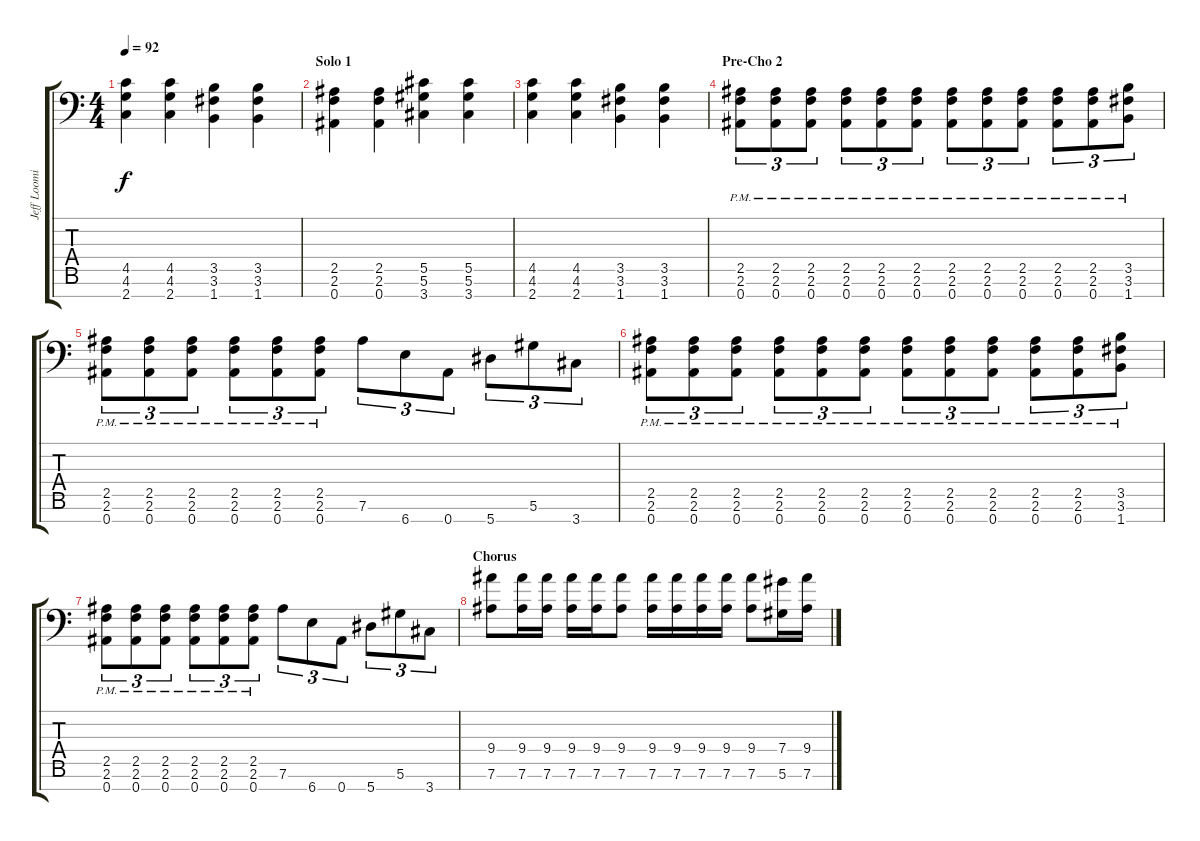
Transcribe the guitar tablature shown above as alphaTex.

\track ("Jeff Loomis Rythm" "Jeff Loomi") {instrument distortionguitar}
\staff {score tabs}
\tuning (Eb4 Bb3 Gb3 Db3 Ab2 Eb2 Bb1) {hide}
\ts (4 4)
\tempo 92
\clef f4
\ks c
(4.5 4.6 2.7).4{dy f} (4.5 4.6 2.7).4 (3.5 3.6 1.7).4 (3.5 3.6 1.7).4 |
\section ("" "Solo 1")
(2.5 2.6 0.7).4 (2.5 2.6 0.7).4 (5.5 5.6 3.7).4 (5.5 5.6 3.7).4 |
(4.5 4.6 2.7).4 (4.5 4.6 2.7).4 (3.5 3.6 1.7).4 (3.5 3.6 1.7).4 |
\section ("" "Pre-Cho 2")
(2.5{pm} 2.6{pm} 0.7{pm}).8{tu (3 2)} (2.5{pm} 2.6{pm} 0.7{pm}).8{tu (3 2)} (2.5{pm} 2.6{pm} 0.7{pm}).8{tu (3 2)} (2.5{pm} 2.6{pm} 0.7{pm}).8{tu (3 2)} (2.5{pm} 2.6{pm} 0.7{pm}).8{tu (3 2)} (2.5{pm} 2.6{pm} 0.7{pm}).8{tu (3 2)} (2.5{pm} 2.6{pm} 0.7{pm}).8{tu (3 2)} (2.5{pm} 2.6{pm} 0.7{pm}).8{tu (3 2)} (2.5{pm} 2.6{pm} 0.7{pm}).8{tu (3 2)} (2.5{pm} 2.6{pm} 0.7{pm}).8{tu (3 2)} (2.5{pm} 2.6{pm} 0.7{pm}).8{tu (3 2)} (3.5{pm} 3.6{pm} 1.7{pm}).8{tu (3 2)} |
(2.5{pm} 2.6{pm} 0.7{pm}).8{tu (3 2)} (2.5{pm} 2.6{pm} 0.7{pm}).8{tu (3 2)} (2.5{pm} 2.6{pm} 0.7{pm}).8{tu (3 2)} (2.5{pm} 2.6{pm} 0.7{pm}).8{tu (3 2)} (2.5{pm} 2.6{pm} 0.7{pm}).8{tu (3 2)} (2.5{pm} 2.6{pm} 0.7{pm}).8{tu (3 2)} 7.6.8{tu (3 2)} 6.7.8{tu (3 2)} 0.7.8{tu (3 2)} 5.7.8{tu (3 2)} 5.6.8{tu (3 2)} 3.7.8{tu (3 2)} |
(2.5{pm} 2.6{pm} 0.7{pm}).8{tu (3 2)} (2.5{pm} 2.6{pm} 0.7{pm}).8{tu (3 2)} (2.5{pm} 2.6{pm} 0.7{pm}).8{tu (3 2)} (2.5{pm} 2.6{pm} 0.7{pm}).8{tu (3 2)} (2.5{pm} 2.6{pm} 0.7{pm}).8{tu (3 2)} (2.5{pm} 2.6{pm} 0.7{pm}).8{tu (3 2)} (2.5{pm} 2.6{pm} 0.7{pm}).8{tu (3 2)} (2.5{pm} 2.6{pm} 0.7{pm}).8{tu (3 2)} (2.5{pm} 2.6{pm} 0.7{pm}).8{tu (3 2)} (2.5{pm} 2.6{pm} 0.7{pm}).8{tu (3 2)} (2.5{pm} 2.6{pm} 0.7{pm}).8{tu (3 2)} (3.5{pm} 3.6{pm} 1.7{pm}).8{tu (3 2)} |
(2.5{pm} 2.6{pm} 0.7{pm}).8{tu (3 2)} (2.5{pm} 2.6{pm} 0.7{pm}).8{tu (3 2)} (2.5{pm} 2.6{pm} 0.7{pm}).8{tu (3 2)} (2.5{pm} 2.6{pm} 0.7{pm}).8{tu (3 2)} (2.5{pm} 2.6{pm} 0.7{pm}).8{tu (3 2)} (2.5{pm} 2.6{pm} 0.7{pm}).8{tu (3 2)} 7.6.8{tu (3 2)} 6.7.8{tu (3 2)} 0.7.8{tu (3 2)} 5.7.8{tu (3 2)} 5.6.8{tu (3 2)} 3.7.8{tu (3 2)} |
\section ("" "Chorus")
(9.4 7.6).8 (9.4 7.6).16 (9.4 7.6).16 (9.4 7.6).16 (9.4 7.6).16 (9.4 7.6).8 (9.4 7.6).16 (9.4 7.6).16 (9.4 7.6).16 (9.4 7.6).16 (9.4 7.6).8 (7.4 5.6).16 (9.4 7.6).16
